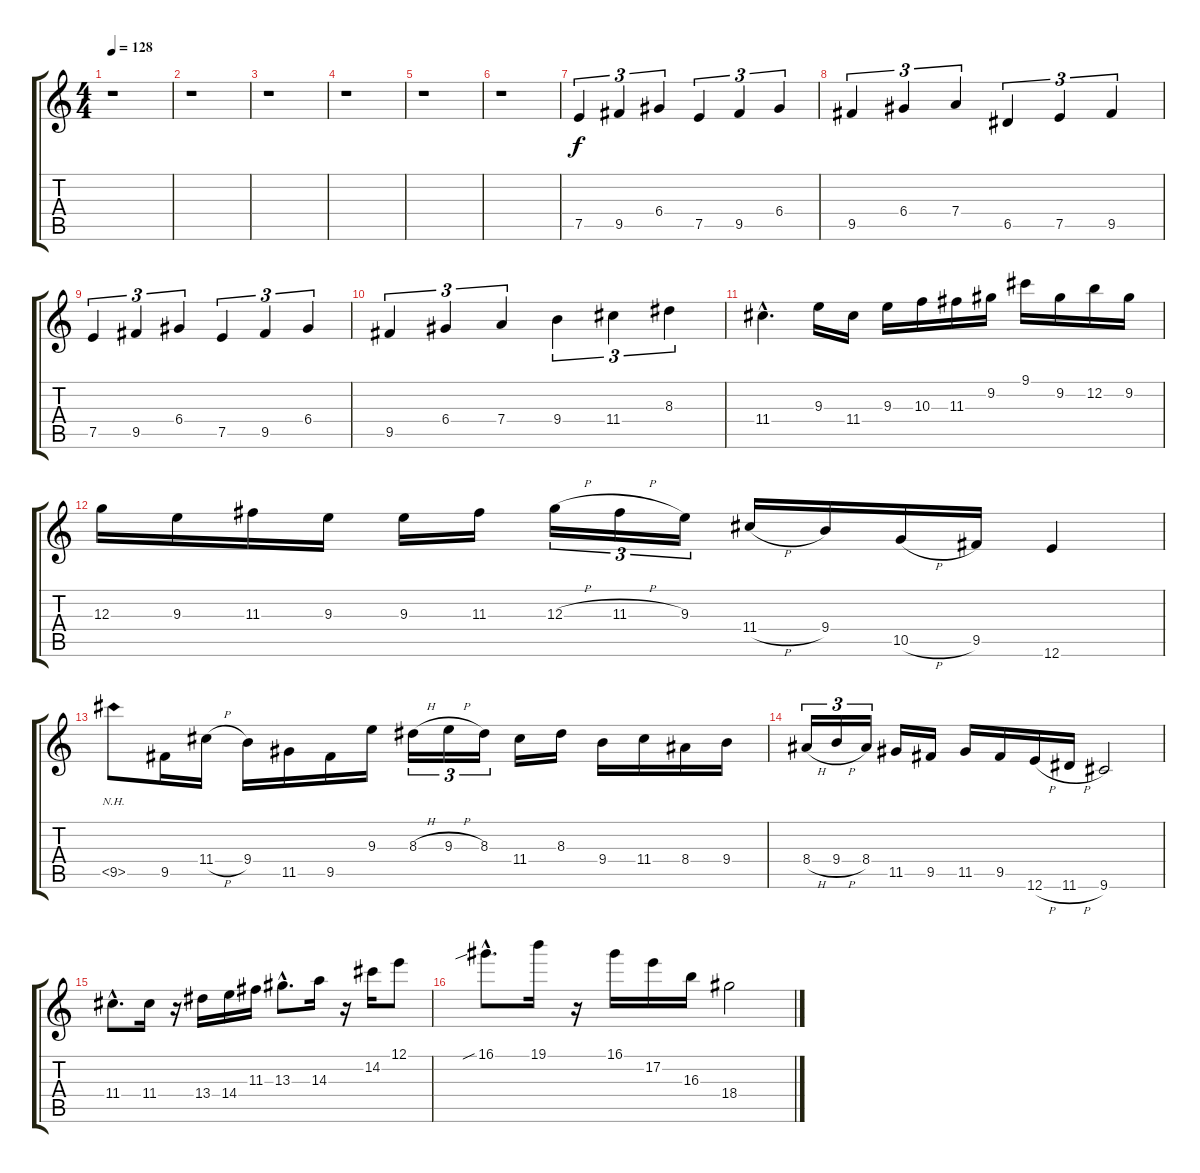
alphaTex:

\track "" {instrument distortionguitar}
\staff {score tabs}
\tuning (E4 B3 G3 D3 A2 E2) {hide}
\ts (4 4)
\tempo 128
\clef g2
\ks c
r.1{dy f} |
r.1 |
r.1 |
r.1 |
r.1 |
r.1 |
7.5.4{tu (3 2)} 9.5.4{tu (3 2)} 6.4.4{tu (3 2)} 7.5.4{tu (3 2)} 9.5.4{tu (3 2)} 6.4.4{tu (3 2)} |
9.5.4{tu (3 2)} 6.4.4{tu (3 2)} 7.4.4{tu (3 2)} 6.5.4{tu (3 2)} 7.5.4{tu (3 2)} 9.5.4{tu (3 2)} |
7.5.4{tu (3 2)} 9.5.4{tu (3 2)} 6.4.4{tu (3 2)} 7.5.4{tu (3 2)} 9.5.4{tu (3 2)} 6.4.4{tu (3 2)} |
9.5.4{tu (3 2)} 6.4.4{tu (3 2)} 7.4.4{tu (3 2)} 9.4.4{tu (3 2)} 11.4.4{tu (3 2)} 8.3.4{tu (3 2)} |
11.4{hac}.4{d} 9.3.16 11.4.16 9.3.16 10.3.16 11.3.16 9.2.16 9.1.16 9.2.16 12.2.16 9.2.16 |
12.3.16 9.3.16 11.3.16 9.3.16 9.3.16 11.3.16 12.3{h}.16{tu (3 2)} 11.3{h}.16{tu (3 2)} 9.3.16{tu (3 2)} 11.4{h}.16 9.4.16 10.5{h}.16 9.5.16 12.6.4 |
9.5{nh}.8 9.5.16 11.4{h}.16 9.4.16 11.5.16 9.5.16 9.3.16 8.3{h}.16{tu (3 2)} 9.3{h}.16{tu (3 2)} 8.3.16{tu (3 2)} 11.4.16 8.3.16 9.4.16 11.4.16 8.4.16 9.4.16 |
8.4{h}.16{tu (3 2)} 9.4{h}.16{tu (3 2)} 8.4.16{tu (3 2)} 11.5.16 9.5.16 11.5.16 9.5.16 12.6{h}.16 11.6{h}.16 9.6.2 |
11.4{hac}.8{d} 11.4.16 r.16 13.4.16 14.4.16 11.3.16 13.3{hac}.8{d} 14.3.16 r.16 14.2.16 12.1.8 |
16.1{sib hac}.8{d} 19.1.16 r.16 16.1.16 17.2.16 16.3.16 18.4.2
